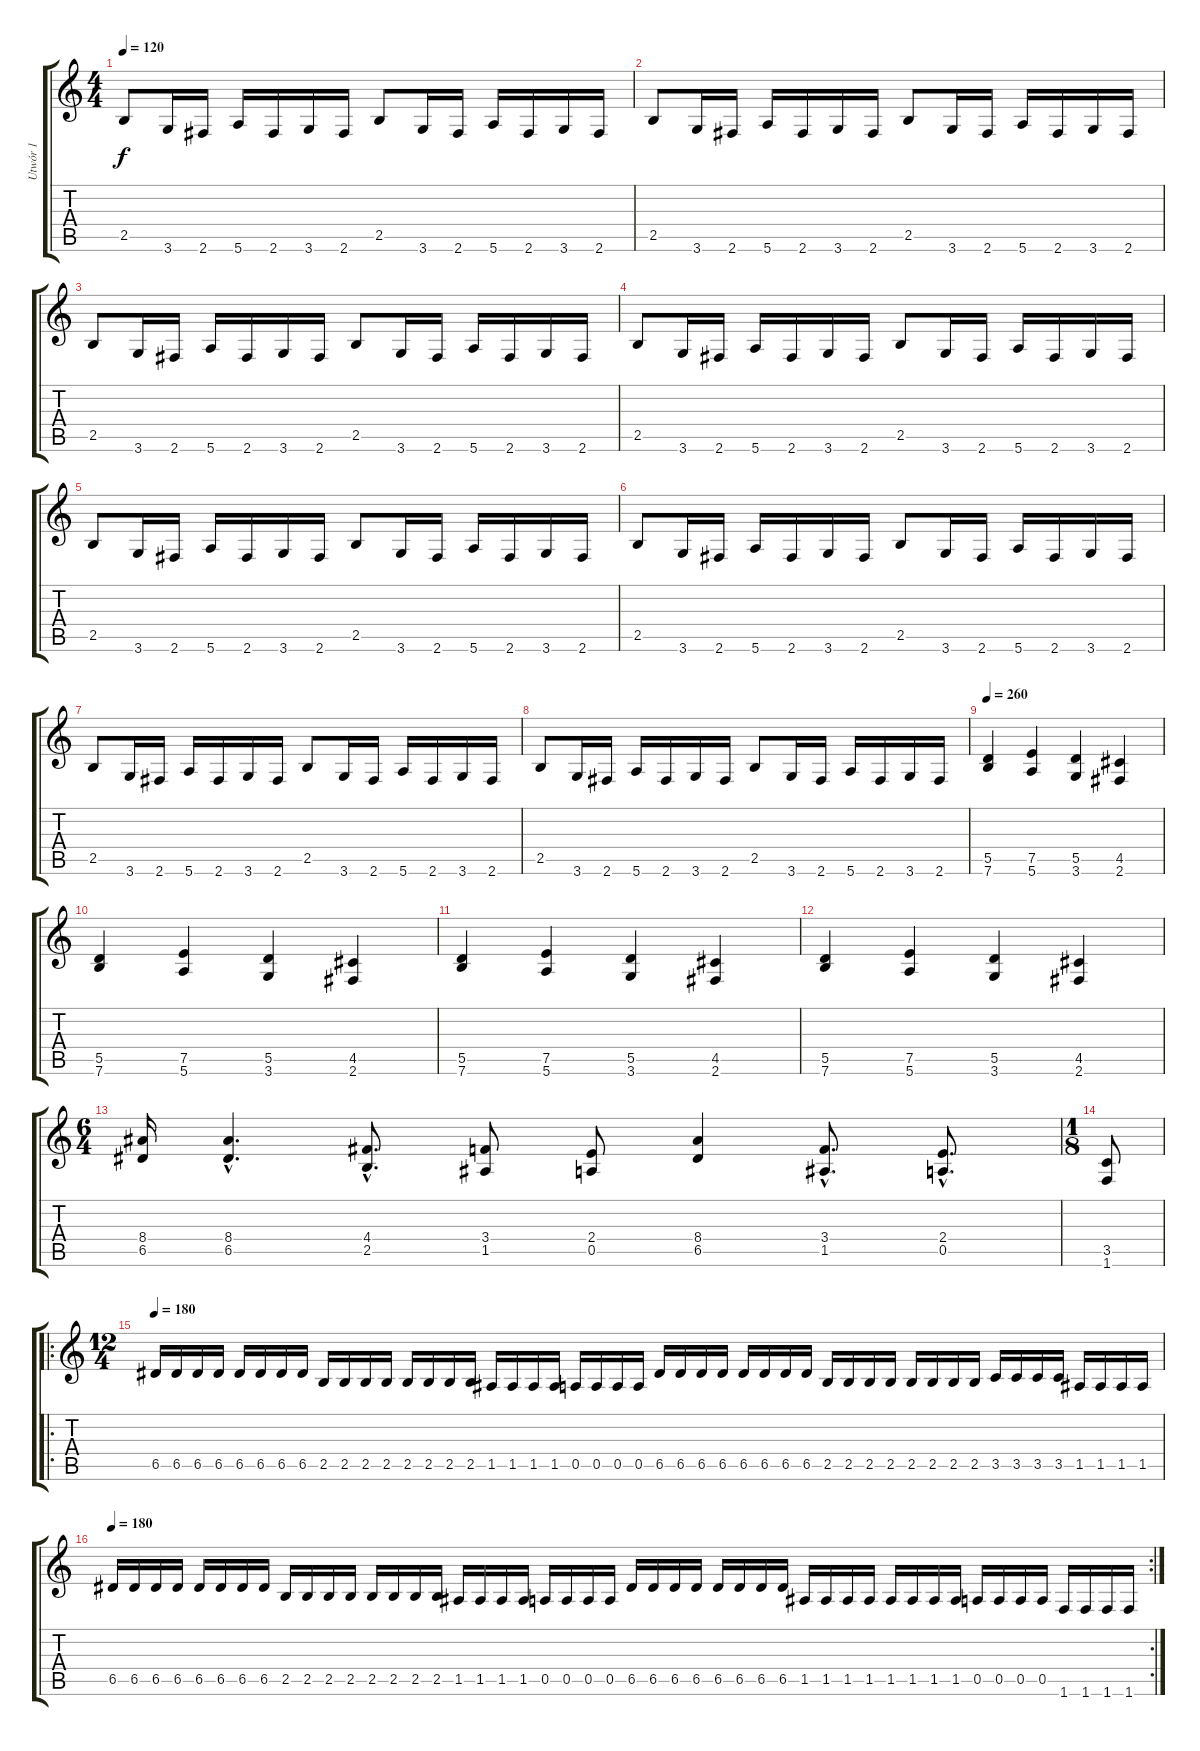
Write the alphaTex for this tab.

\track ("Utwór 1" "Utwór 1") {instrument distortionguitar}
\staff {score tabs}
\tuning (E4 B3 G3 D3 A2 E2) {hide}
\ts (4 4)
\tempo 120
\clef g2
\ks c
2.5.8{dy f} 3.6.16 2.6.16 5.6.16 2.6.16 3.6.16 2.6.16 2.5.8 3.6.16 2.6.16 5.6.16 2.6.16 3.6.16 2.6.16 |
2.5.8 3.6.16 2.6.16 5.6.16 2.6.16 3.6.16 2.6.16 2.5.8 3.6.16 2.6.16 5.6.16 2.6.16 3.6.16 2.6.16 |
2.5.8 3.6.16 2.6.16 5.6.16 2.6.16 3.6.16 2.6.16 2.5.8 3.6.16 2.6.16 5.6.16 2.6.16 3.6.16 2.6.16 |
2.5.8 3.6.16 2.6.16 5.6.16 2.6.16 3.6.16 2.6.16 2.5.8 3.6.16 2.6.16 5.6.16 2.6.16 3.6.16 2.6.16 |
2.5.8 3.6.16 2.6.16 5.6.16 2.6.16 3.6.16 2.6.16 2.5.8 3.6.16 2.6.16 5.6.16 2.6.16 3.6.16 2.6.16 |
2.5.8 3.6.16 2.6.16 5.6.16 2.6.16 3.6.16 2.6.16 2.5.8 3.6.16 2.6.16 5.6.16 2.6.16 3.6.16 2.6.16 |
2.5.8 3.6.16 2.6.16 5.6.16 2.6.16 3.6.16 2.6.16 2.5.8 3.6.16 2.6.16 5.6.16 2.6.16 3.6.16 2.6.16 |
2.5.8 3.6.16 2.6.16 5.6.16 2.6.16 3.6.16 2.6.16 2.5.8 3.6.16 2.6.16 5.6.16 2.6.16 3.6.16 2.6.16 |
\tempo 260
(5.5 7.6).4 (7.5 5.6).4 (5.5 3.6).4 (4.5 2.6).4 |
(5.5 7.6).4 (7.5 5.6).4 (5.5 3.6).4 (4.5 2.6).4 |
(5.5 7.6).4 (7.5 5.6).4 (5.5 3.6).4 (4.5 2.6).4 |
(5.5 7.6).4 (7.5 5.6).4 (5.5 3.6).4 (4.5 2.6).4 |
\ts (6 4)
(8.4 6.5).16 (8.4{hac} 6.5{hac}).4{d} (4.4{hac} 2.5{hac}).8{d} (3.4 1.5).8 (2.4 0.5).8 (8.4 6.5).4 (3.4{hac} 1.5{hac}).8{d} (2.4{hac} 0.5{hac}).8{d} |
\ts (1 8)
(3.5 1.6).8 |
\ro
\ts (12 4)
\tempo 180
6.5.16 6.5.16 6.5.16 6.5.16 6.5.16 6.5.16 6.5.16 6.5.16 2.5.16 2.5.16 2.5.16 2.5.16 2.5.16 2.5.16 2.5.16 2.5.16 1.5.16 1.5.16 1.5.16 1.5.16 0.5.16 0.5.16 0.5.16 0.5.16 6.5.16 6.5.16 6.5.16 6.5.16 6.5.16 6.5.16 6.5.16 6.5.16 2.5.16 2.5.16 2.5.16 2.5.16 2.5.16 2.5.16 2.5.16 2.5.16 3.5.16 3.5.16 3.5.16 3.5.16 1.5.16 1.5.16 1.5.16 1.5.16 |
\rc 2
\tempo 180
6.5.16 6.5.16 6.5.16 6.5.16 6.5.16 6.5.16 6.5.16 6.5.16 2.5.16 2.5.16 2.5.16 2.5.16 2.5.16 2.5.16 2.5.16 2.5.16 1.5.16 1.5.16 1.5.16 1.5.16 0.5.16 0.5.16 0.5.16 0.5.16 6.5.16 6.5.16 6.5.16 6.5.16 6.5.16 6.5.16 6.5.16 6.5.16 1.5.16 1.5.16 1.5.16 1.5.16 1.5.16 1.5.16 1.5.16 1.5.16 0.5.16 0.5.16 0.5.16 0.5.16 1.6.16 1.6.16 1.6.16 1.6.16
